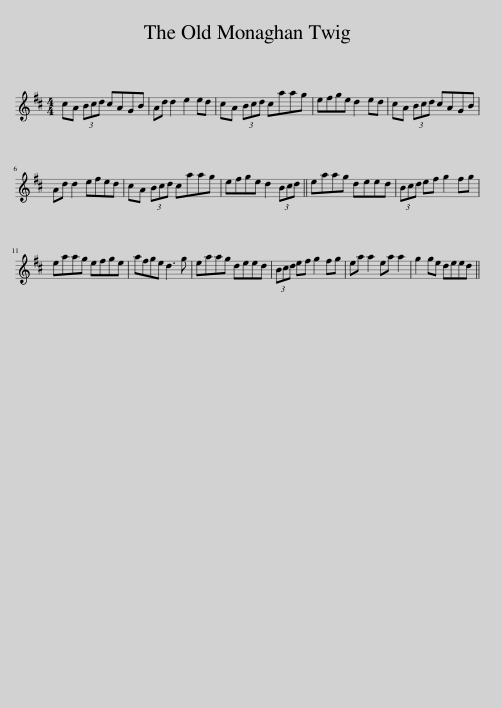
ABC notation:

X:1
L:1/8
M:4/4
I:linebreak $
K:D
V:1 treble
V:1
 cA (3Bcd cAGB | Ad d2 e2 ed | cA (3Bcd caag | efge d2 ed | cA (3Bcd cAGB |$ %5
 Ad d2 efed | cA (3Bcd caag | efge d2 (3Bcd || eaag deed | (3Bcd ef g2 fg |$ %10
 eaag efge | afge d3 g | eaag deed | (3Bcd ef g2 fg | ea a2 ea a2 | %15
 g2 ge deed || %16
